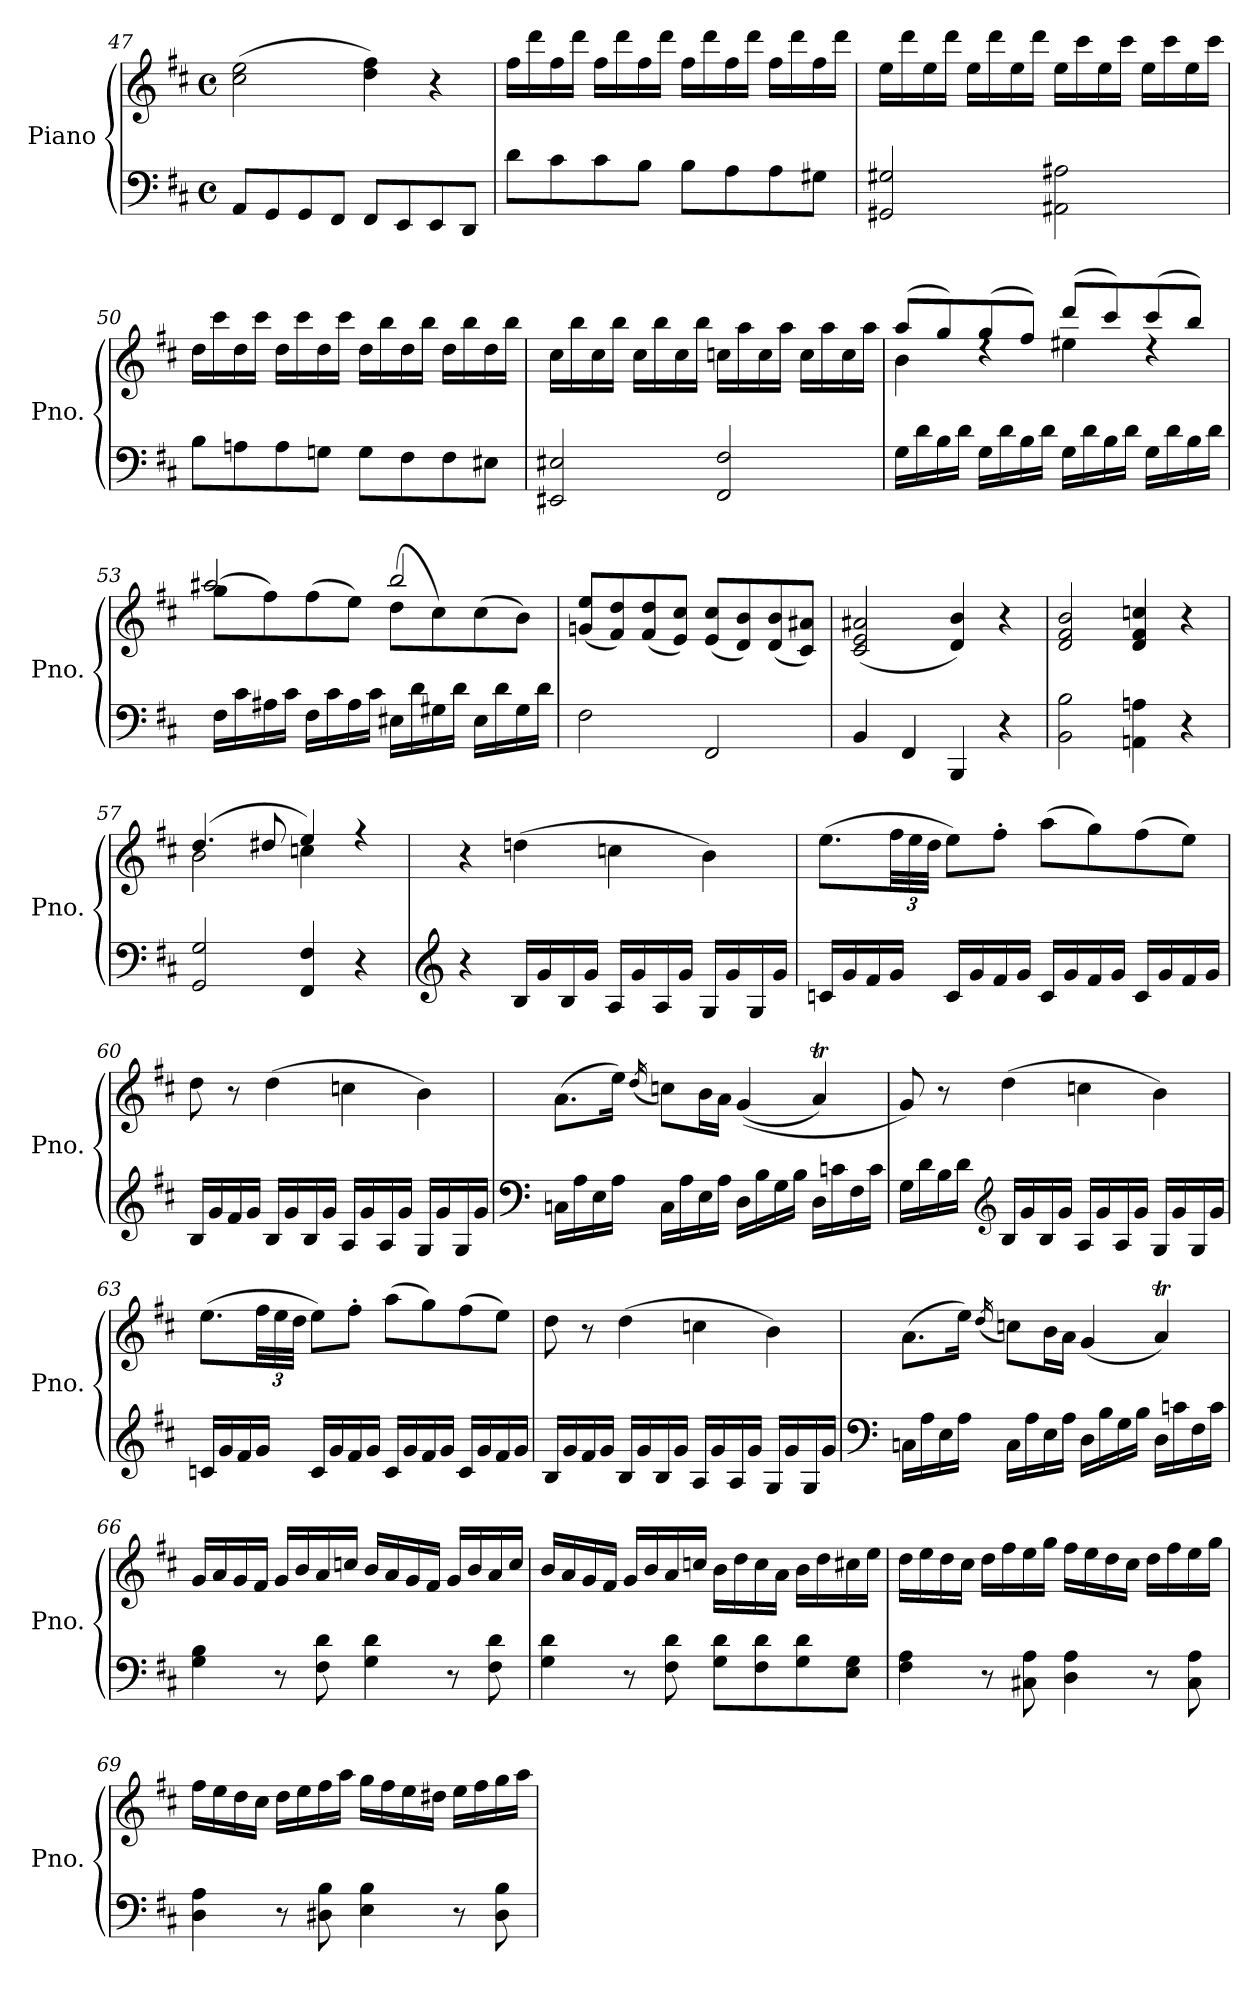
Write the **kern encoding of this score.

**kern	**kern
*part1	*part1
*staff2	*staff1
*I"Piano	*
*I'Pno.	*
*clefF4	*clefG2
*k[f#c#]	*k[f#c#]
*M4/4	*M4/4
*met(c)	*met(c)
=47	=47
8AA/L	(>2cc#\ 2ee\
8GG/	.
8GG/	.
8FF#/J	.
8FF#/L	4dd\ 4ff#\)
8EE/	.
8EE/	4r
8DD/J	.
!!LO:LB:g=z
=48	=48
8d\L	16ff#\LL
.	16ddd\
8c#\	16ff#\
.	16ddd\JJ
8c#\	16ff#\LL
.	16ddd\
8B\J	16ff#\
.	16ddd\JJ
8B\L	16ff#\LL
.	16ddd\
8A\	16ff#\
.	16ddd\JJ
8A\	16ff#\LL
.	16ddd\
8G#X\J	16ff#\
.	16ddd\JJ
=49	=49
2GG#X/ 2G#X/	16ee\LL
.	16ddd\
.	16ee\
.	16ddd\JJ
.	16ee\LL
.	16ddd\
.	16ee\
.	16ddd\JJ
2AA#X\ 2A#X\	16ee\LL
.	16ccc#\
.	16ee\
.	16ccc#\JJ
.	16ee\LL
.	16ccc#\
.	16ee\
.	16ccc#\JJ
!!LO:LB:g=z
=50	=50
8B\L	16dd\LL
.	16ccc#\
8An\	16dd\
.	16ccc#\JJ
8A\	16dd\LL
.	16ccc#\
8Gn\J	16dd\
.	16ccc#\JJ
8G\L	16dd\LL
.	16bb\
8F#\	16dd\
.	16bb\JJ
8F#\	16dd\LL
.	16bb\
8E#X\J	16dd\
.	16bb\JJ
=51	=51
2EE#X/ 2E#X/	16cc#\LL
.	16bb\
.	16cc#\
.	16bb\JJ
.	16cc#\LL
.	16bb\
.	16cc#\
.	16bb\JJ
2FF#/ 2F#/	16ccn\LL
.	16aa\
.	16cc\
.	16aa\JJ
.	16cc\LL
.	16aa\
.	16cc\
.	16aa\JJ
!!LO:PB:g=z
=52	=52
*	*^
16G\LL	(>8aa/L	4b\
16d\	.	.
16B\	8gg/)	.
16d\JJ	.	.
16G\LL	(>8gg/	4rdd
16d\	.	.
16B\	8ff#/J)	.
16d\JJ	.	.
16G\LL	(>8ddd/L	4ee#X\
16d\	.	.
16B\	8ccc#/)	.
16d\JJ	.	.
16G\LL	(>8ccc#/	4rdd
16d\	.	.
16B\	8bb/J)	.
16d\JJ	.	.
=53	=53	=53
16F#\LL	(<8gg\L	2aa#X/
16c#\	.	.
16A#X\	8ff#\)	.
16c#\JJ	.	.
16F#\LL	(<8ff#\	.
16c#\	.	.
16A#\	8ee\J)	.
16c#\JJ	.	.
16E#X\LL	(<8dd\L	2bb/
16d\	.	.
16G#X\	8cc#\)	.
16d\JJ	.	.
16E#\LL	(<8cc#\	.
16d\	.	.
16G#\	8b\J)	.
16d\JJ	.	.
*	*v	*v
=54	=54
2F#\	(<8gn/ 8ee/L
.	8f#/ 8dd/)
.	(<8f#/ 8dd/
.	8e/ 8cc#/J)
2FF#/	(<8e/ 8cc#/L
.	8d/ 8b/)
.	(<8d/ 8b/
.	8c#/ 8a#X/J)
!!LO:LB:g=z
=55	=55
4BB/	(<2c#/ 2e/ 2a#X/
4FF#/	.
4BBB/	4d/ 4b/)
4r	4r
=56	=56
2BB\ 2B\	2d/ 2f#/ 2b/
4AAn\ 4An\	4d/ 4f#/ 4ccn/
4r	4r
=57	=57
*	*^
2GG/ 2G/	(>4.dd/	2b\
.	8dd#X/	.
4FF#/ 4F#/	4ee/)	4ccn\
4r	4ryy	4rff
*	*v	*v
=58	=58
*clefG2	*
4r	4r
16B/LL	(>4ddn\
16g/	.
16B/	.
16g/JJ	.
16A/LL	4ccn\
16g/	.
16A/	.
16g/JJ	.
16G/LL	4b\)
16g/	.
16G/	.
16g/JJ	.
!!LO:LB:g=z
=59	=59
16cn/LL	(>8.ee\L
16g/	.
16f#/	.
*	*Xbrackettup
16g/JJ	48ff#\LL
.	48ee\
.	48dd\JJJ
16c/LL	8ee\L)
16g/	.
16f#/	8ff#'\J
16g/JJ	.
16c/LL	(>8aa\L
16g/	.
16f#/	8gg\)
16g/JJ	.
16c/LL	(>8ff#\
16g/	.
16f#/	8ee\J)
16g/JJ	.
=60	=60
16B/LL	8dd\
16g/	.
16f#/	8r
16g/JJ	.
16B/LL	(>4dd\
16g/	.
16B/	.
16g/JJ	.
16A/LL	4ccn\
16g/	.
16A/	.
16g/JJ	.
16G/LL	4b\)
16g/	.
16G/	.
16g/JJ	.
!!LO:LB:g=z
=61	=61
*clefF4	*
16Cn\LL	(>8.a\L
16A\	.
16E\	.
16A\JJ	16ee\Jk)
.	(<16qdd/
16C\LL	8ccn\L)
16A\	.
16E\	16b\L
16A\JJ	16a\JJ
16D\LL	(<(>4g/
16B\	.
16G\	.
16B\JJ	.
16D\LL	4aT/)
16cn\	.
16F#\	.
16c\JJ	.
=62	=62
16G\LL	8g/)
16d\	.
16B\	8r
16d\JJ	.
*clefG2	*
16B/LL	(>4dd\
16g/	.
16B/	.
16g/JJ	.
16A/LL	4ccn\
16g/	.
16A/	.
16g/JJ	.
16G/LL	4b\)
16g/	.
16G/	.
16g/JJ	.
!!LO:LB:g=z
=63	=63
16cn/LL	(>8.ee\L
16g/	.
16f#/	.
16g/JJ	48ff#\LL
.	48ee\
.	48dd\JJJ
16c/LL	8ee\L)
16g/	.
16f#/	8ff#'\J
16g/JJ	.
16c/LL	(>8aa\L
16g/	.
16f#/	8gg\)
16g/JJ	.
16c/LL	(>8ff#\
16g/	.
16f#/	8ee\J)
16g/JJ	.
=64	=64
16B/LL	8dd\
16g/	.
16f#/	8r
16g/JJ	.
16B/LL	(>4dd\
16g/	.
16B/	.
16g/JJ	.
16A/LL	4ccn\
16g/	.
16A/	.
16g/JJ	.
16G/LL	4b\)
16g/	.
16G/	.
16g/JJ	.
!!LO:LB:g=z
=65	=65
*clefF4	*
16Cn\LL	(>8.a\L
16A\	.
16E\	.
16A\JJ	16ee\Jk)
.	(<16qdd/
16C\LL	8ccn\L)
16A\	.
16E\	16b\L
16A\JJ	16a\JJ
16D\LL	(<4g/
16B\	.
16G\	.
16B\JJ	.
16D\LL	4aT/)
16cn\	.
16F#\	.
16c\JJ	.
=66	=66
4G\ 4B\	16g/LL
.	16a/
.	16g/
.	16f#/JJ
8r	16g/LL
.	16b/
8F#\ 8d\	16a/
.	16ccn/JJ
4G\ 4d\	16b/LL
.	16a/
.	16g/
.	16f#/JJ
8r	16g/LL
.	16b/
8F#\ 8d\	16a/
.	16cc/JJ
!!LO:PB:g=z
=67	=67
4G\ 4d\	16b/LL
.	16a/
.	16g/
.	16f#/JJ
8r	16g/LL
.	16b/
8F#\ 8d\	16a/
.	16ccn/JJ
8G\ 8d\L	16b\LL
.	16dd\
8F#\ 8d\	16cc\
.	16a\JJ
8G\ 8d\	16b\LL
.	16dd\
8E\ 8G\J	16cc#X\
.	16ee\JJ
=68	=68
4F#\ 4A\	16dd\LL
.	16ee\
.	16dd\
.	16cc#\JJ
8r	16dd\LL
.	16ff#\
8C#X\ 8A\	16ee\
.	16gg\JJ
4D\ 4A\	16ff#\LL
.	16ee\
.	16dd\
.	16cc#\JJ
8r	16dd\LL
.	16ff#\
8C#\ 8A\	16ee\
.	16gg\JJ
!!LO:LB:g=z
=69	=69
4D\ 4A\	16ff#\LL
.	16ee\
.	16dd\
.	16cc#\JJ
8r	16dd\LL
.	16ee\
8D#X\ 8B\	16ff#\
.	16aa\JJ
4E\ 4B\	16gg\LL
.	16ff#\
.	16ee\
.	16dd#X\JJ
8r	16ee\LL
.	16ff#\
8D#\ 8B\	16gg\
.	16aa\JJ
=	=
*-	*-
